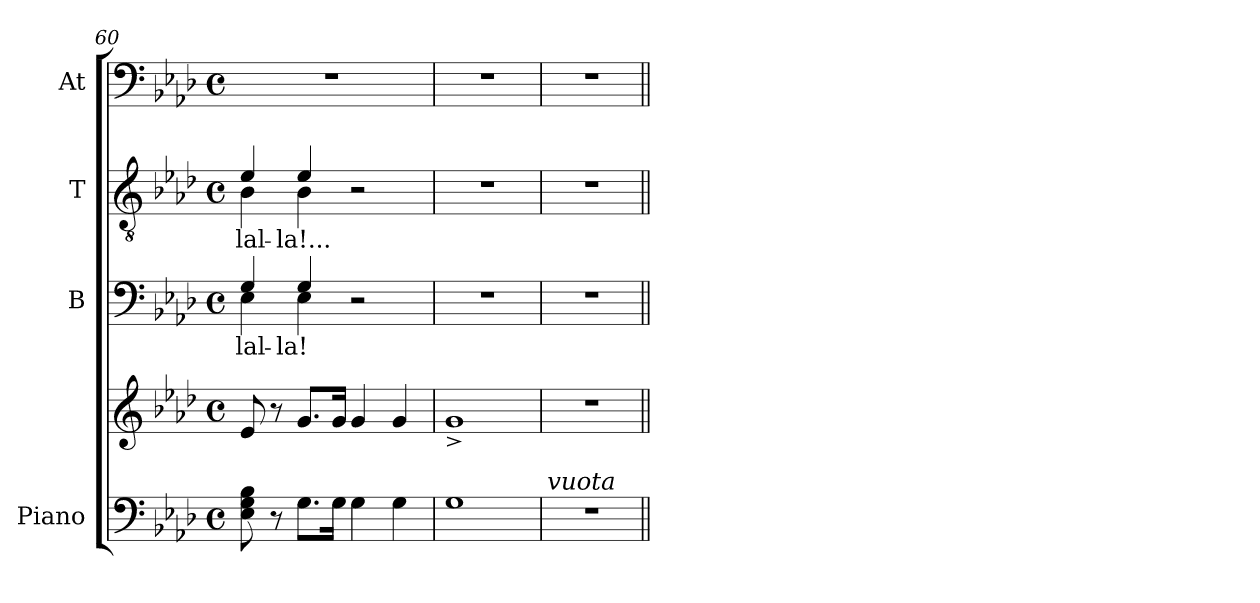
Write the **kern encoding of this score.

**kern	**kern	**kern	**text	**kern	**text	**kern
*part4	*part4	*part3	*part3	*part2	*part2	*part1
*staff5	*staff4	*staff3	*staff3	*staff2	*staff2	*staff1
*I"Piano	*	*I"B	*	*I"T	*	*I"At
*I'Pno	*	*I'B	*	*I'T	*	*I'At
*clefF4	*clefG2	*clefF4	*	*clefGv2	*	*clefF4
*k[b-e-a-d-]	*k[b-e-a-d-]	*k[b-e-a-d-]	*	*k[b-e-a-d-]	*	*k[b-e-a-d-]
*M4/4	*M4/4	*M4/4	*	*M4/4	*	*M4/4
*met(c)	*met(c)	*met(c)	*	*met(c)	*	*met(c)
=60	=60	=60	=60	=60	=60	=60
*	*	*^	*	*	*	*
!	!	!	!	!LO:LY:b	!	!LO:LY:b	!
*	*	*	*	*	*^	*	*
8E-\ 8G\ 8B-\	8e-/	4G!/	4E-\	-lal-	4e-/	4B-!\	-lal-	1r
8r	8r	.	.	.	.	.	.	.
!	!	!	!	!LO:LY:b	!	!	!LO:LY:b	!
8.G\L	8.g/L	4G!/	4E-\	-la!	4e-/	4B-!\	-la!...	.
16G\Jk	16g/Jk	.	.	.	.	.	.	.
4G\	4g/	2r	2ryy	.	2r	2ryy	.	.
4G\	4g/	.	.	.	.	.	.	.
*	*	*v	*v	*	*	*	*	*
*	*	*	*	*v	*v	*	*
=61	=61	=61	=61	=61	=61	=61
1G	1g^	1r	.	1r	.	1r
=62	=62	=62	=62	=62	=62	=62
!LO:TX:a:i:t=vuota	!	!	!	!	!	!
1r	1r	1r	.	1r	.	1r
=||	=||	=||	=||	=||	=||	=||
*-	*-	*-	*-	*-	*-	*-
